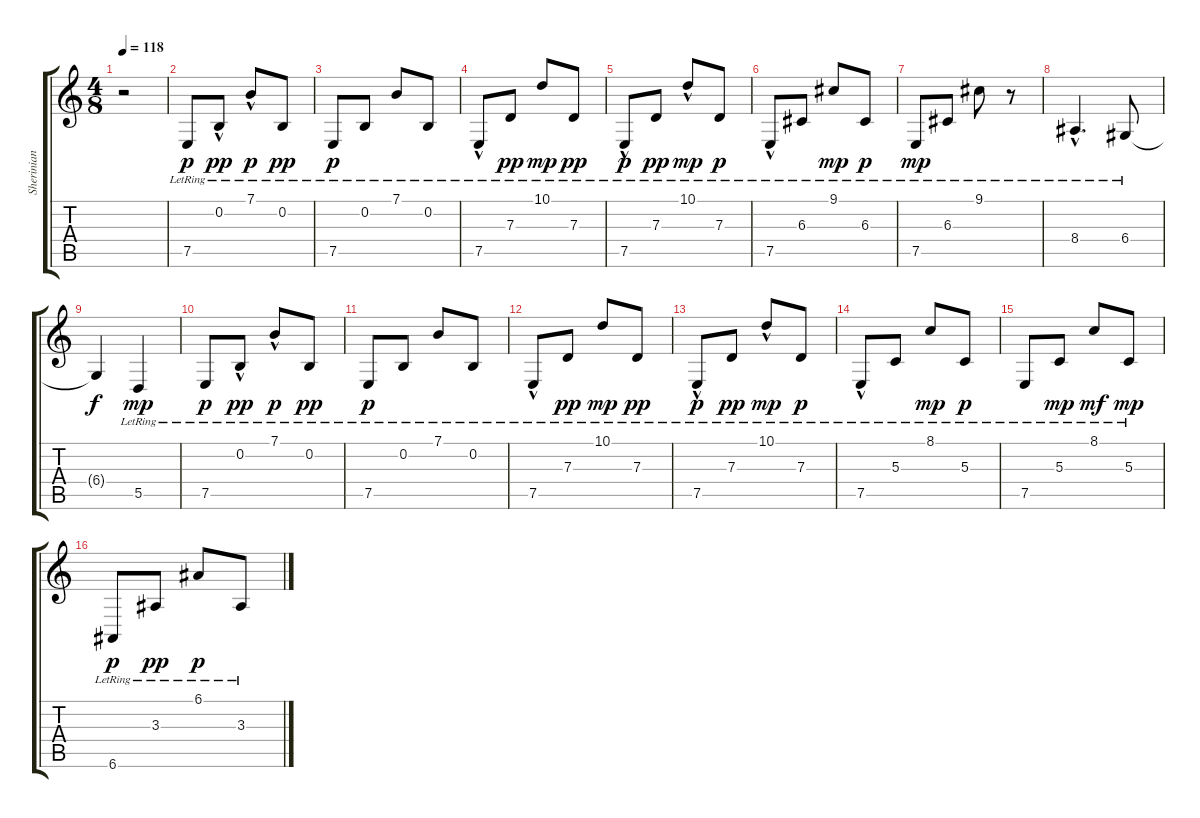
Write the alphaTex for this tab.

\track ("Sherinian Piano" "Sherinian ") {instrument electricpiano1}
\staff {score tabs}
\tuning (E4 B3 G3 D3 A2 E2) {hide}
\ts (4 8)
\tempo 118
\tempo 95
\tempo 118
\clef g2
\ks c
r.2{dy p instrument electricpiano1} |
7.5{lr}.8 0.2{hac lr}.8{dy pp} 7.1{hac lr}.8{dy p} 0.2{lr}.8{dy pp} |
7.5{lr}.8{dy p} 0.2{lr}.8 7.1{lr}.8 0.2{lr}.8 |
7.5{hac lr}.8 7.3{lr}.8{dy pp} 10.1{lr}.8{dy mp} 7.3{lr}.8{dy pp} |
7.5{hac lr}.8{dy p} 7.3{lr}.8{dy pp} 10.1{hac lr}.8{dy mp} 7.3{lr}.8{dy p} |
7.5{hac lr}.8 6.3{lr}.8 9.1{lr}.8{dy mp} 6.3{lr}.8{dy p} |
7.5{lr}.8{dy mp} 6.3{lr}.8 9.1{lr}.8 r.8 |
8.4{hac lr}.4{d} 6.4{lr}.8 |
6.4{t}.4{dy f} 5.5{lr}.4{dy mp} |
7.5{lr}.8{dy p} 0.2{hac lr}.8{dy pp} 7.1{hac lr}.8{dy p} 0.2{lr}.8{dy pp} |
7.5{lr}.8{dy p} 0.2{lr}.8 7.1{lr}.8 0.2{lr}.8 |
7.5{hac lr}.8 7.3{lr}.8{dy pp} 10.1{lr}.8{dy mp} 7.3{lr}.8{dy pp} |
7.5{hac lr}.8{dy p} 7.3{lr}.8{dy pp} 10.1{hac lr}.8{dy mp} 7.3{lr}.8{dy p} |
7.5{hac lr}.8 5.3{lr}.8 8.1{lr}.8{dy mp} 5.3{lr}.8{dy p} |
7.5{lr}.8 5.3{lr}.8{dy mp} 8.1{lr}.8{dy mf} 5.3{lr}.8{dy mp} |
6.6{lr}.8{dy p} 3.3{lr}.8{dy pp} 6.1{lr}.8{dy p} 3.3{lr}.8
